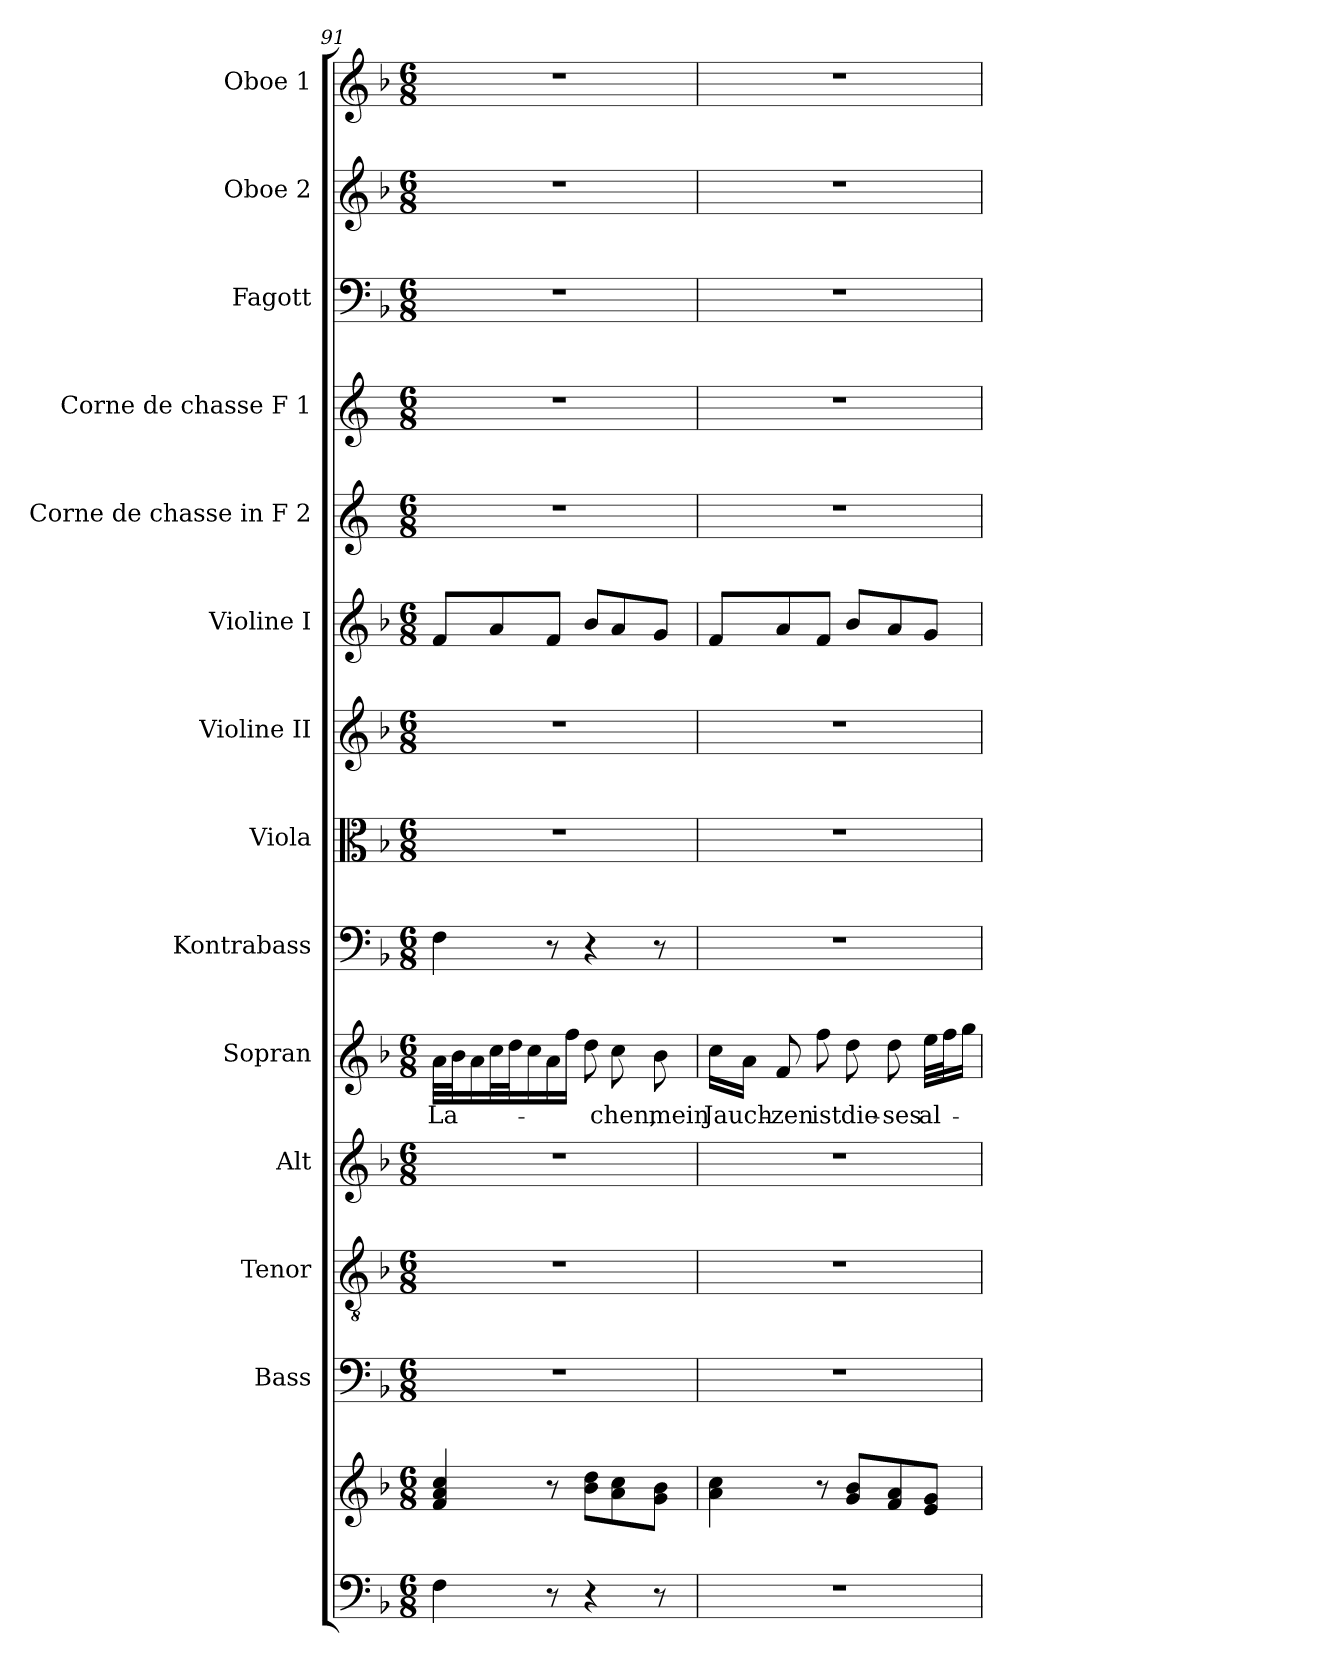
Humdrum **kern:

**kern	**kern	**kern	**kern	**kern	**kern	**text	**kern	**kern	**kern	**kern	**kern	**kern	**kern	**kern	**kern
*part14	*part14	*part13	*part12	*part11	*part10	*part10	*part9	*part8	*part7	*part6	*part5	*part4	*part3	*part2	*part1
*staff15	*staff14	*staff13	*staff12	*staff11	*staff10	*staff10	*staff9	*staff8	*staff7	*staff6	*staff5	*staff4	*staff3	*staff2	*staff1
*	*	*I"Bass	*I"Tenor	*I"Alt	*I"Sopran	*	*I"Kontrabass	*I"Viola	*I"Violine II	*I"Violine I	*I"Corne de chasse in F 2	*I"Corne de chasse F 1	*I"Fagott	*I"Oboe 2	*I"Oboe 1
*	*	*I'B.	*I'T.	*I'A.	*I'S.	*	*I'Kb.	*I'Vla.	*I'Vl. II	*I'Vl. I	*	*	*I'Fg.	*I'Ob. 2	*I'Ob. 1
*clefF4	*clefG2	*clefF4	*clefGv2	*clefG2	*clefG2	*	*clefF4	*clefC3	*clefG2	*clefG2	*clefG2	*clefG2	*clefF4	*clefG2	*clefG2
*	*	*	*	*	*	*	*ITrd7c12	*	*	*	*ITrd4c7	*ITrd4c7	*	*	*
*k[b-]	*k[b-]	*k[b-]	*k[b-]	*k[b-]	*k[b-]	*	*k[b-]	*k[b-]	*k[b-]	*k[b-]	*k[b-]	*k[b-]	*k[b-]	*k[b-]	*k[b-]
*F:	*F:	*F:	*F:	*F:	*F:	*	*F:	*F:	*F:	*F:	*F:	*F:	*F:	*F:	*F:
*M6/8	*M6/8	*M6/8	*M6/8	*M6/8	*M6/8	*	*M6/8	*M6/8	*M6/8	*M6/8	*M6/8	*M6/8	*M6/8	*M6/8	*M6/8
=91	=91	=91	=91	=91	=91	=91	=91	=91	=91	=91	=91	=91	=91	=91	=91
!	!	!	!	!	!	!LO:LY:b	!	!	!	!	!	!	!	!	!
4F\	4f/ 4a/ 4cc/	2.r	2.r	2.r	32a\LLL	La-	4FF\	2.r	2.r	8f/L	2.r	2.r	2.r	2.r	2.r
.	.	.	.	.	32b-\J	.	.	.	.	.	.	.	.	.	.
.	.	.	.	.	16a\	.	.	.	.	.	.	.	.	.	.
.	.	.	.	.	32cc\L	.	.	.	.	8a/	.	.	.	.	.
.	.	.	.	.	32dd\J	.	.	.	.	.	.	.	.	.	.
.	.	.	.	.	16cc\	.	.	.	.	.	.	.	.	.	.
8r	8r	.	.	.	16a\	.	8r	.	.	8f/J	.	.	.	.	.
.	.	.	.	.	16ff\JJ	.	.	.	.	.	.	.	.	.	.
4r	8b-\ 8dd\L	.	.	.	8dd\	.	4r	.	.	8b-/L	.	.	.	.	.
!	!	!	!	!	!	!LO:LY:b	!	!	!	!	!	!	!	!	!
.	8a\ 8cc\	.	.	.	8cc\	-chen,	.	.	.	8a/	.	.	.	.	.
!	!	!	!	!	!	!LO:LY:b	!	!	!	!	!	!	!	!	!
8r	8g\ 8b-\J	.	.	.	8b-\	mein	8r	.	.	8g/J	.	.	.	.	.
!!LO:PB:g=z
=92	=92	=92	=92	=92	=92	=92	=92	=92	=92	=92	=92	=92	=92	=92	=92
!	!	!	!	!	!	!LO:LY:b	!	!	!	!	!	!	!	!	!
2.r	4a\ 4cc\	2.r	2.r	2.r	16cc\LL	Jauch-	2.r	2.r	2.r	8f/L	2.r	2.r	2.r	2.r	2.r
.	.	.	.	.	16a\JJ	.	.	.	.	.	.	.	.	.	.
!	!	!	!	!	!	!LO:LY:b	!	!	!	!	!	!	!	!	!
.	.	.	.	.	8f/	-zen	.	.	.	8a/	.	.	.	.	.
!	!	!	!	!	!	!LO:LY:b	!	!	!	!	!	!	!	!	!
.	8r	.	.	.	8ff\	ist	.	.	.	8f/J	.	.	.	.	.
!	!	!	!	!	!	!LO:LY:b	!	!	!	!	!	!	!	!	!
.	8g/ 8b-/L	.	.	.	8dd\	die-	.	.	.	8b-/L	.	.	.	.	.
!	!	!	!	!	!	!LO:LY:b	!	!	!	!	!	!	!	!	!
.	8f/ 8a/	.	.	.	8dd\	-ses	.	.	.	8a/	.	.	.	.	.
!	!	!	!	!	!	!LO:LY:b	!	!	!	!	!	!	!	!	!
.	8e/ 8g/J	.	.	.	32ee\LLL	al-	.	.	.	8g/J	.	.	.	.	.
.	.	.	.	.	32ff\J	.	.	.	.	.	.	.	.	.	.
.	.	.	.	.	16gg\JJ	.	.	.	.	.	.	.	.	.	.
=	=	=	=	=	=	=	=	=	=	=	=	=	=	=	=
*-	*-	*-	*-	*-	*-	*-	*-	*-	*-	*-	*-	*-	*-	*-	*-
